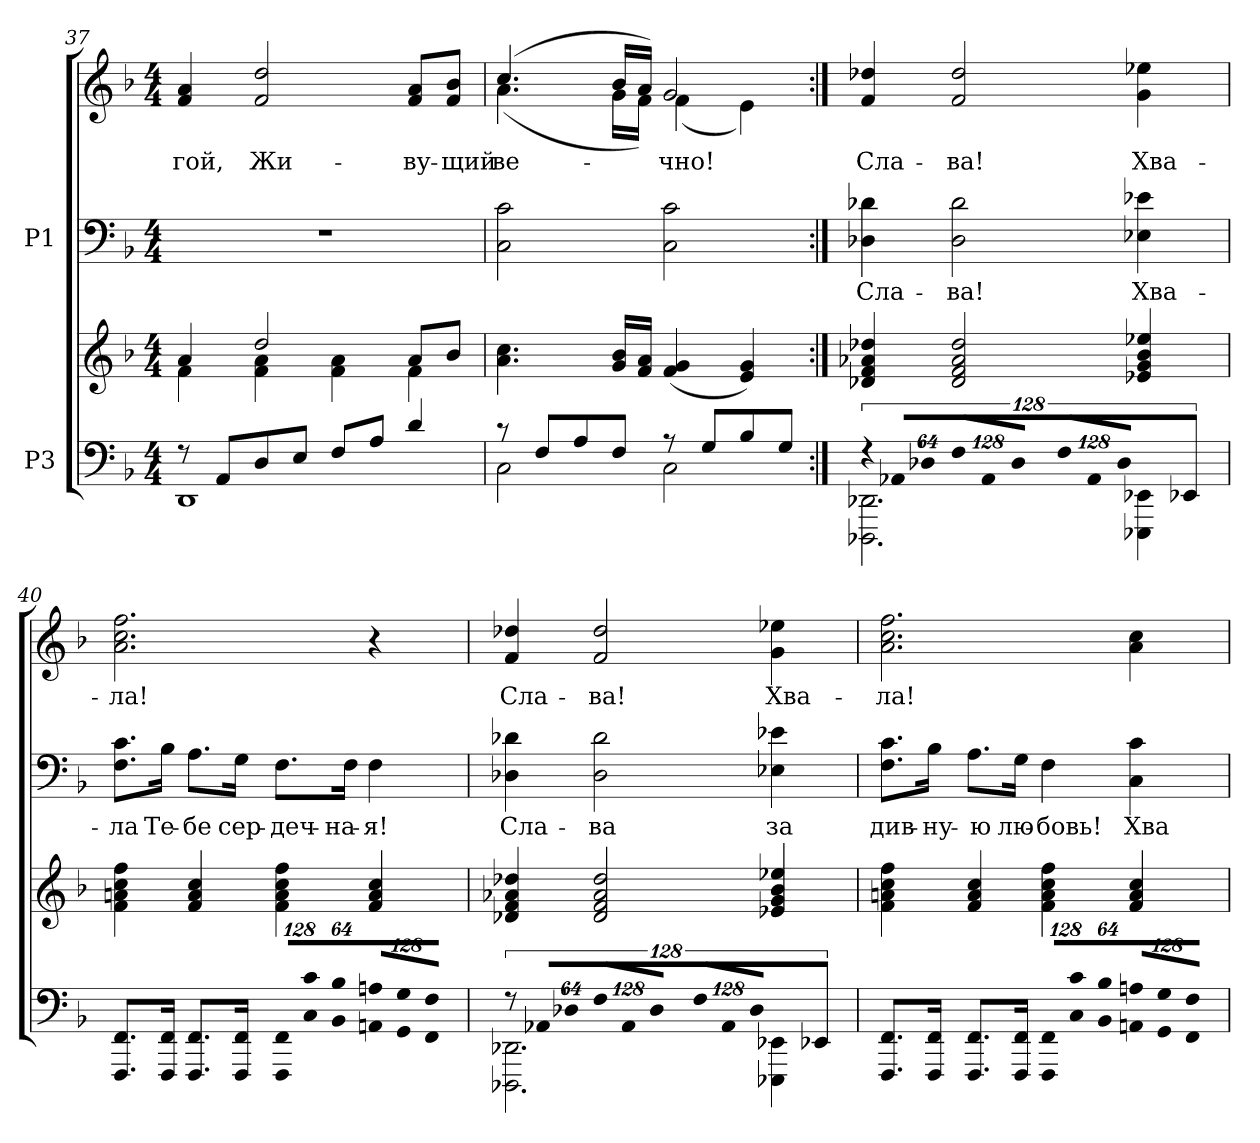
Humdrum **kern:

**kern	**kern	**kern	**text	**kern	**text
*part2	*part2	*part1	*part1	*part1	*part1
*staff4	*staff3	*staff2	*staff2	*staff1	*staff1
*I"P3	*	*I"P1	*	*	*
!!LO:PB:g=z
*clefF4	*clefG2	*clefF4	*	*clefG2	*
*k[b-]	*k[b-]	*k[b-]	*	*k[b-]	*
*F:	*F:	*F:	*	*F:	*
*M4/4	*M4/4	*M4/4	*	*M4/4	*
=37	=37	=37	=37	=37	=37
*^	*^	*	*	*	*
!	!	!	!	!	!	!	!LO:LY:b:color=#000000
8r	1DDi	4ai/	4fi\	1r	.	4fi/ 4ai	-гой,
8AAi/L	.	.	.	.	.	.	.
!	!	!	!	!	!	!	!LO:LY:b:color=#000000
8Di/	.	2ddi/	4fi\ 4ai	.	.	2fi/ 2ddi	Жи-
8Ei/J	.	.	.	.	.	.	.
8Fi/L	.	.	4fi\ 4ai	.	.	.	.
8Ai/J	.	.	.	.	.	.	.
!	!	!	!	!	!	!	!LO:LY:b:color=#000000
4di/	.	8ai/L	4fi\	.	.	8fi/ 8aiL	-ву-
!	!	!	!	!	!	!	!LO:LY:b:color=#000000
.	.	8b-i/J	.	.	.	8fi/ 8b-iJ	-щий
*	*	*v	*v	*	*	*	*
=38	=38	=38	=38	=38	=38	=38
!	!	!	!	!	!	!LO:LY:b:color=#000000
*	*	*	*	*	*^	*
8r	2Ci\	4.ai\ 4.cci	2Ci\ 2ci	.	(4.cci/	(4.ai\	ве-
8Fi/L	.	.	.	.	.	.	.
8Ai/	.	.	.	.	.	.	.
8Fi/J	.	16gi/ 16b-iLL	.	.	16b-i/LL	16gi\LL	.
.	.	16fi/ 16aiJJ	.	.	16ai/JJ)	16fi\JJ)	.
!	!	!	!	!	!	!	!LO:LY:b:color=#000000
8r	2Ci\	(4fi/ 4gi	2Ci\ 2ci	.	2gi/	(4fi\	-чно!
8Gi/L	.	.	.	.	.	.	.
8B-i/	.	4ei/ 4gi)	.	.	.	4ei\)	.
8Gi/J	.	.	.	.	.	.	.
*	*	*	*	*	*v	*v	*
=39:|!	=39:|!	=39:|!	=39:|!	=39:|!	=39:|!	=39:|!
!LO:N:vis=8	!	!	!	!	!	!
!	!	!	!	!LO:LY:a:color=#000000	!	!
!	!	!	!	!	!	!LO:LY:b:color=#000000
1024%85r	2.DDD-Xi\ 2.DD-Xi	4d-Xi/ 4fi 4a-Xi 4dd-Xi	4D-Xi\ 4d-Xi	Сла-	4fi/ 4dd-Xi	Сла-
!LO:N:vis=8	!	!	!	!	!	!
1024%85AA-Xi/L	.	.	.	.	.	.
!LO:N:vis=8	!	!	!	!	!	!
512%43D-Xi/J	.	.	.	.	.	.
*Xbrackettup	*	*	*	*	*	*
!LO:N:vis=8	!	!	!	!	!	!
!	!	!	!	!LO:LY:a:color=#000000	!	!
!	!	!	!	!	!	!LO:LY:b:color=#000000
1024%85Fi/L	.	2d-i/ 2fi 2a-i 2dd-i	2D-i\ 2d-i	-ва!	2fi/ 2dd-i	-ва!
!LO:N:vis=8	!	!	!	!	!	!
1024%85AA-i/	.	.	.	.	.	.
!LO:N:vis=8	!	!	!	!	!	!
512%43D-i/J	.	.	.	.	.	.
!LO:N:vis=8	!	!	!	!	!	!
1024%85Fi/L	.	.	.	.	.	.
!LO:N:vis=8	!	!	!	!	!	!
1024%85AA-i/	.	.	.	.	.	.
!LO:N:vis=8	!	!	!	!	!	!
512%43D-i/J	.	.	.	.	.	.
!	!	!	!	!LO:LY:a:color=#000000	!	!
!	!	!	!	!	!	!LO:LY:b:color=#000000
4EE-Xi/	4EEE-Xi\ 4EE-i	4e-Xi/ 4gi 4b-i 4ee-Xi	4E-Xi\ 4e-Xi	Хва-	4gi\ 4ee-Xi	Хва-
*v	*v	*	*	*	*	*
!!LO:LB:g=z
=40	=40	=40	=40	=40	=40
*^	*	*	*	*	*
!	!	!	!	!LO:LY:a:color=#000000	!	!
*v	*v	*	*	*	*	*
*^	*	*	*	*	*
!	!	!	!	!	!	!LO:LY:b:color=#000000
*v	*v	*	*	*	*	*
8.FFFi/ 8.FFiL	4fi\ 4ani 4cci 4ffi	8.Fi\ 8.ciL	-ла	2.ai\ 2.cci 2.ffi	-ла!
!	!	!	!LO:LY:a:color=#000000	!	!
16FFFi/ 16FFiJk	.	16B-i\Jk	Те-	.	.
!	!	!	!LO:LY:a:color=#000000	!	!
8.FFFi/ 8.FFiL	4fi/ 4ai 4cci	8.Ai\L	-бе	.	.
!	!	!	!LO:LY:a:color=#000000	!	!
16FFFi/ 16FFiJk	.	16Gi\Jk	сер-	.	.
!LO:N:vis=8	!	!	!	!	!
!	!	!	!LO:LY:a:color=#000000	!	!
1024%85FFFi/ 1024%85FFiL	4fi\ 4ai 4cci 4ffi	8.Fi\L	-деч-	.	.
!LO:N:vis=8	!	!	!	!	!
1024%85Ci/ 1024%85ci	.	.	.	.	.
!LO:N:vis=8	!	!	!	!	!
512%43BB-i/ 512%43B-iJ	.	.	.	.	.
!	!	!	!LO:LY:a:color=#000000	!	!
.	.	16Fi\Jk	-на-	.	.
!LO:N:vis=8	!	!	!	!	!
!	!	!	!LO:LY:a:color=#000000	!	!
1024%85AAni/ 1024%85AniL	4fi/ 4ai 4cci	4Fi\	-я!	4r	.
!LO:N:vis=8	!	!	!	!	!
1024%85GGi/ 1024%85Gi	.	.	.	.	.
!LO:N:vis=8	!	!	!	!	!
512%43FFi/ 512%43FiJ	.	.	.	.	.
=41	=41	=41	=41	=41	=41
*brackettup	*	*	*	*	*
!LO:N:vis=8	!	!	!	!	!
*^	*	*	*	*	*
!	!	!	!	!LO:LY:a:color=#000000	!	!
!	!	!	!	!	!	!LO:LY:b:color=#000000
1024%85r	2.DDD-Xi\ 2.DD-Xi	4d-Xi/ 4fi 4a-Xi 4dd-Xi	4D-Xi\ 4d-Xi	Сла-	4fi/ 4dd-Xi	Сла-
!LO:N:vis=8	!	!	!	!	!	!
1024%85AA-Xi/L	.	.	.	.	.	.
!LO:N:vis=8	!	!	!	!	!	!
512%43D-Xi/J	.	.	.	.	.	.
*Xbrackettup	*	*	*	*	*	*
!LO:N:vis=8	!	!	!	!	!	!
!	!	!	!	!LO:LY:a:color=#000000	!	!
!	!	!	!	!	!	!LO:LY:b:color=#000000
1024%85Fi/L	.	2d-i/ 2fi 2a-i 2dd-i	2D-i\ 2d-i	-ва	2fi/ 2dd-i	-ва!
!LO:N:vis=8	!	!	!	!	!	!
1024%85AA-i/	.	.	.	.	.	.
!LO:N:vis=8	!	!	!	!	!	!
512%43D-i/J	.	.	.	.	.	.
!LO:N:vis=8	!	!	!	!	!	!
1024%85Fi/L	.	.	.	.	.	.
!LO:N:vis=8	!	!	!	!	!	!
1024%85AA-i/	.	.	.	.	.	.
!LO:N:vis=8	!	!	!	!	!	!
512%43D-i/J	.	.	.	.	.	.
!	!	!	!	!LO:LY:a:color=#000000	!	!
!	!	!	!	!	!	!LO:LY:b:color=#000000
4EE-Xi/	4EEE-Xi\ 4EE-i	4e-Xi/ 4gi 4b-i 4ee-Xi	4E-Xi\ 4e-Xi	за	4gi\ 4ee-Xi	Хва-
*v	*v	*	*	*	*	*
!!LO:LB:g=z
=42	=42	=42	=42	=42	=42
*^	*	*	*	*	*
!	!	!	!	!LO:LY:a:color=#000000	!	!
*v	*v	*	*	*	*	*
*^	*	*	*	*	*
!	!	!	!	!	!	!LO:LY:b:color=#000000
*v	*v	*	*	*	*	*
8.FFFi/ 8.FFiL	4fi\ 4ani 4cci 4ffi	8.Fi\ 8.ciL	див-	2.ai\ 2.cci 2.ffi	-ла!
!	!	!	!LO:LY:a:color=#000000	!	!
16FFFi/ 16FFiJk	.	16B-i\Jk	-ну-	.	.
!	!	!	!LO:LY:a:color=#000000	!	!
8.FFFi/ 8.FFiL	4fi/ 4ai 4cci	8.Ai\L	-ю	.	.
!	!	!	!LO:LY:a:color=#000000	!	!
16FFFi/ 16FFiJk	.	16Gi\Jk	лю-	.	.
!LO:N:vis=8	!	!	!	!	!
!	!	!	!LO:LY:a:color=#000000	!	!
1024%85FFFi\ 1024%85FFiL	4fi\ 4ai 4cci 4ffi	4Fi\	-бовь!	.	.
!LO:N:vis=8	!	!	!	!	!
1024%85Ci\ 1024%85ci	.	.	.	.	.
!LO:N:vis=8	!	!	!	!	!
512%43BB-i\ 512%43B-iJ	.	.	.	.	.
!LO:N:vis=8	!	!	!	!	!
!	!	!	!LO:LY:a:color=#000000	!	!
1024%85AAni/ 1024%85AniL	4fi/ 4ai 4cci	4Ci\ 4ci	Хва-	4ai\ 4cci	.
!LO:N:vis=8	!	!	!	!	!
1024%85GGi/ 1024%85Gi	.	.	.	.	.
!LO:N:vis=8	!	!	!	!	!
512%43FFi/ 512%43FiJ	.	.	.	.	.
=	=	=	=	=	=
*-	*-	*-	*-	*-	*-
